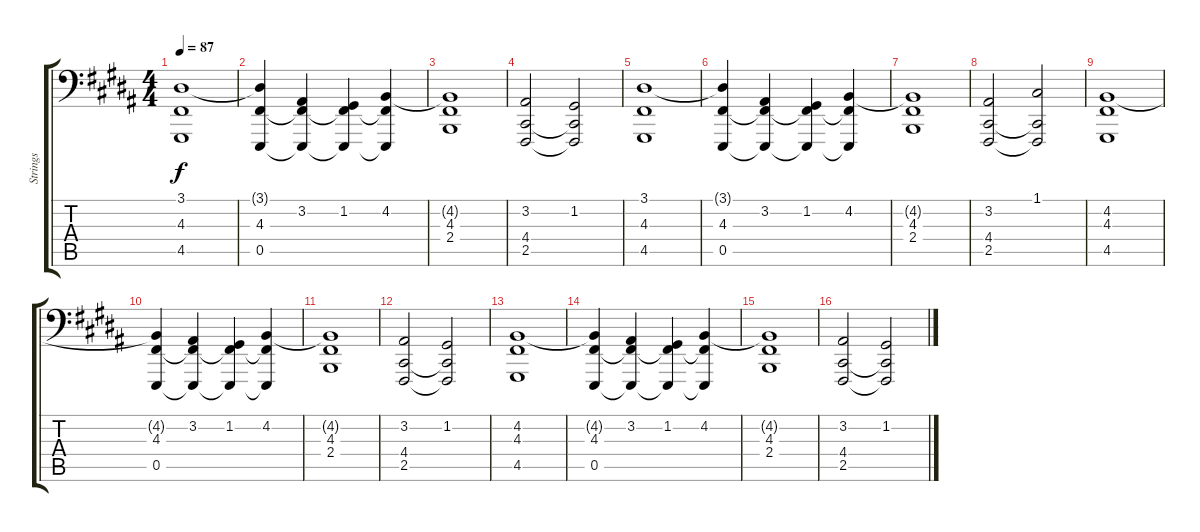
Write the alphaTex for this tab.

\track ("Strings" "Strings") {instrument stringensemble1}
\staff {score tabs}
\tuning (C3 G2 D2 A1 E1 B0) {hide}
\ts (4 4)
\tempo 87
\clef f4
\ks b
(3.1 4.3 4.5).1{dy f} |
(3.1{t} 4.3 0.5).4 (3.2 4.3{t} 0.5{t}).4 (1.2 4.3{t} 0.5{t}).4 (4.2 4.3{t} 0.5{t}).4 |
(4.2{t} 4.3 2.4).1 |
(3.2 4.4 2.5).2 (1.2 4.4{t} 2.5{t}).2 |
(3.1 4.3 4.5).1 |
(3.1{t} 4.3 0.5).4 (3.2 4.3{t} 0.5{t}).4 (1.2 4.3{t} 0.5{t}).4 (4.2 4.3{t} 0.5{t}).4 |
(4.2{t} 4.3 2.4).1 |
(3.2 4.4 2.5).2 (1.1 4.4{t} 2.5{t}).2 |
(4.2 4.3 4.5).1 |
(4.2{t} 4.3 0.5).4 (3.2 4.3{t} 0.5{t}).4 (1.2 4.3{t} 0.5{t}).4 (4.2 4.3{t} 0.5{t}).4 |
(4.2{t} 4.3 2.4).1 |
(3.2 4.4 2.5).2 (1.2 4.4{t} 2.5{t}).2 |
(4.2 4.3 4.5).1 |
(4.2{t} 4.3 0.5).4 (3.2 4.3{t} 0.5{t}).4 (1.2 4.3{t} 0.5{t}).4 (4.2 4.3{t} 0.5{t}).4 |
(4.2{t} 4.3 2.4).1 |
(3.2 4.4 2.5).2 (1.2 4.4{t} 2.5{t}).2
